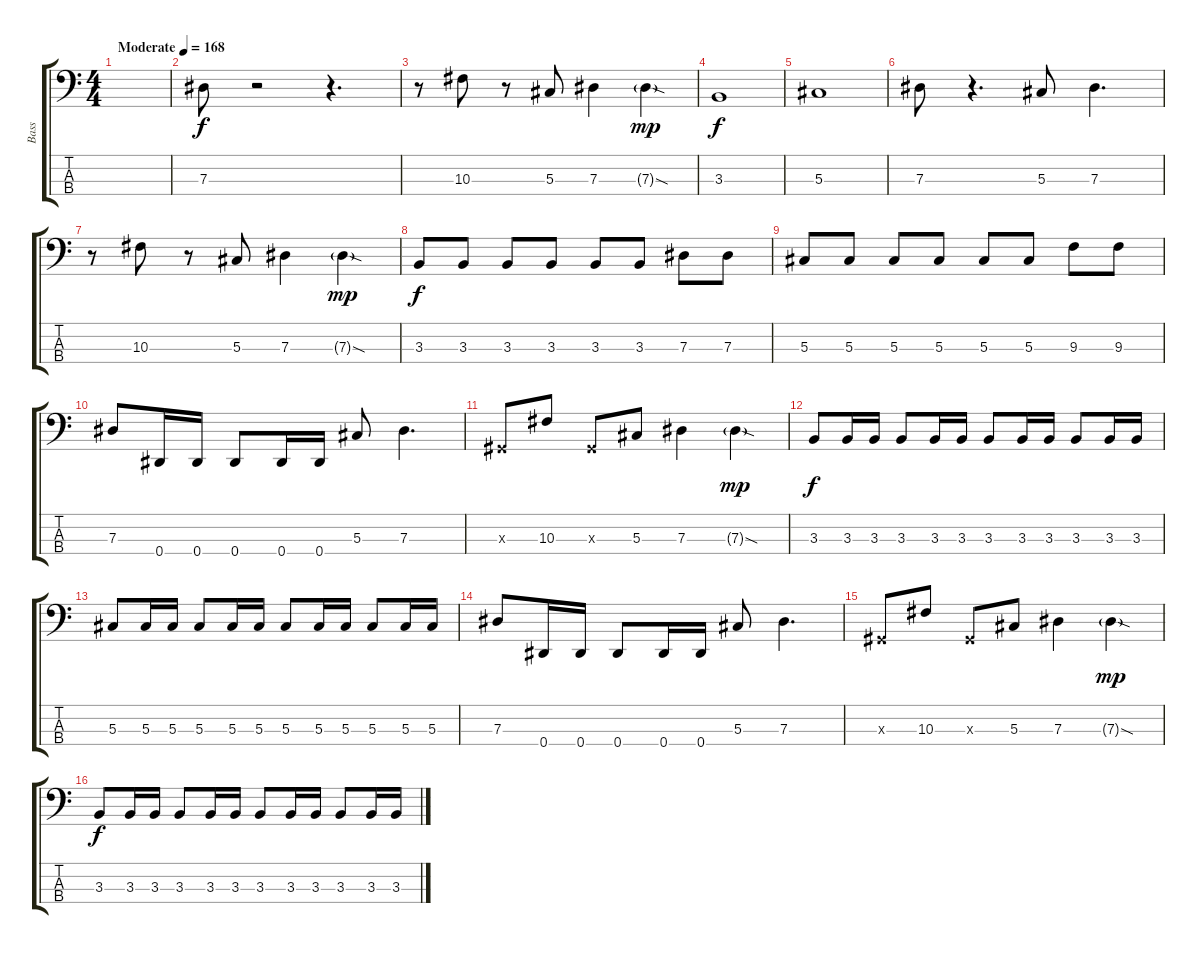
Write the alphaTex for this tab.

\track ("Bass" "Bass") {instrument electricbassfinger}
\staff {score tabs}
\tuning (Gb2 Db2 Ab1 Eb1) {hide}
\ts (4 4)
\tempo (168 "Moderate")
\clef f4
\ks c
|
7.3.8 r.2 r.4{d} |
r.8 10.3.8 r.8 5.3.8 7.3.4 7.3{sod g}.4{dy mp} |
3.3.1{dy f} |
5.3.1 |
7.3.8 r.4{d} 5.3.8 7.3.4{d} |
r.8 10.3.8 r.8 5.3.8 7.3.4 7.3{sod g}.4{dy mp} |
3.3.8{dy f} 3.3.8 3.3.8 3.3.8 3.3.8 3.3.8 7.3.8 7.3.8 |
5.3.8 5.3.8 5.3.8 5.3.8 5.3.8 5.3.8 9.3.8 9.3.8 |
7.3.8 0.4.16 0.4.16 0.4.8 0.4.16 0.4.16 5.3.8 7.3.4{d} |
0.3{x}.8 10.3.8 0.3{x}.8 5.3.8 7.3.4 7.3{sod g}.4{dy mp} |
3.3.8{dy f} 3.3.16 3.3.16 3.3.8 3.3.16 3.3.16 3.3.8 3.3.16 3.3.16 3.3.8 3.3.16 3.3.16 |
5.3.8 5.3.16 5.3.16 5.3.8 5.3.16 5.3.16 5.3.8 5.3.16 5.3.16 5.3.8 5.3.16 5.3.16 |
7.3.8 0.4.16 0.4.16 0.4.8 0.4.16 0.4.16 5.3.8 7.3.4{d} |
0.3{x}.8 10.3.8 0.3{x}.8 5.3.8 7.3.4 7.3{sod g}.4{dy mp} |
3.3.8{dy f} 3.3.16 3.3.16 3.3.8 3.3.16 3.3.16 3.3.8 3.3.16 3.3.16 3.3.8 3.3.16 3.3.16
